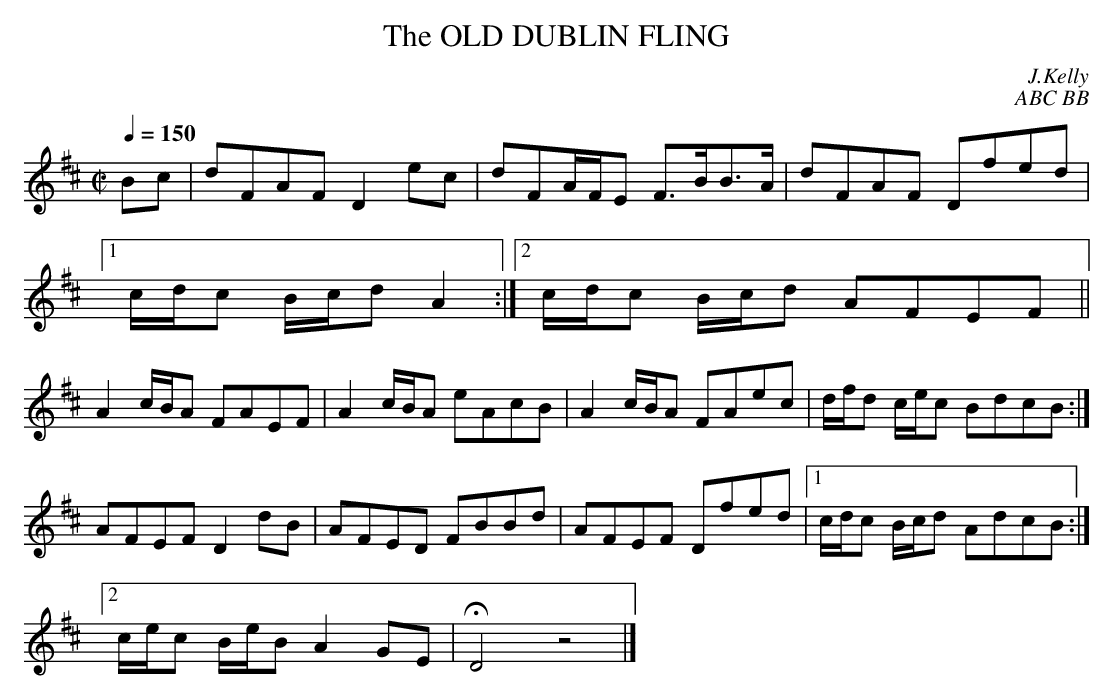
X:1
T:OLD DUBLIN FLING, The
C:J.Kelly
C:ABC BB
M:C|
L:1/8
Q:1/4=150
K:D
Bc|dFAF D2ec|dFA/F/E F>BB>A|dFAF Dfed|
[1 c/d/c B/c/d A2:|2 c/d/c B/c/d AFEF||
A2 c/B/A FAEF|A2 c/B/A eAcB|A2 c/B/A FAec|d/f/d c/e/c BdcB:|
AFEF D2dB|AFED FBBd|AFEF Dfed|1 c/d/c B/c/d AdcB:|
[2 c/e/c B/e/B A2GE|HD4z4|]
